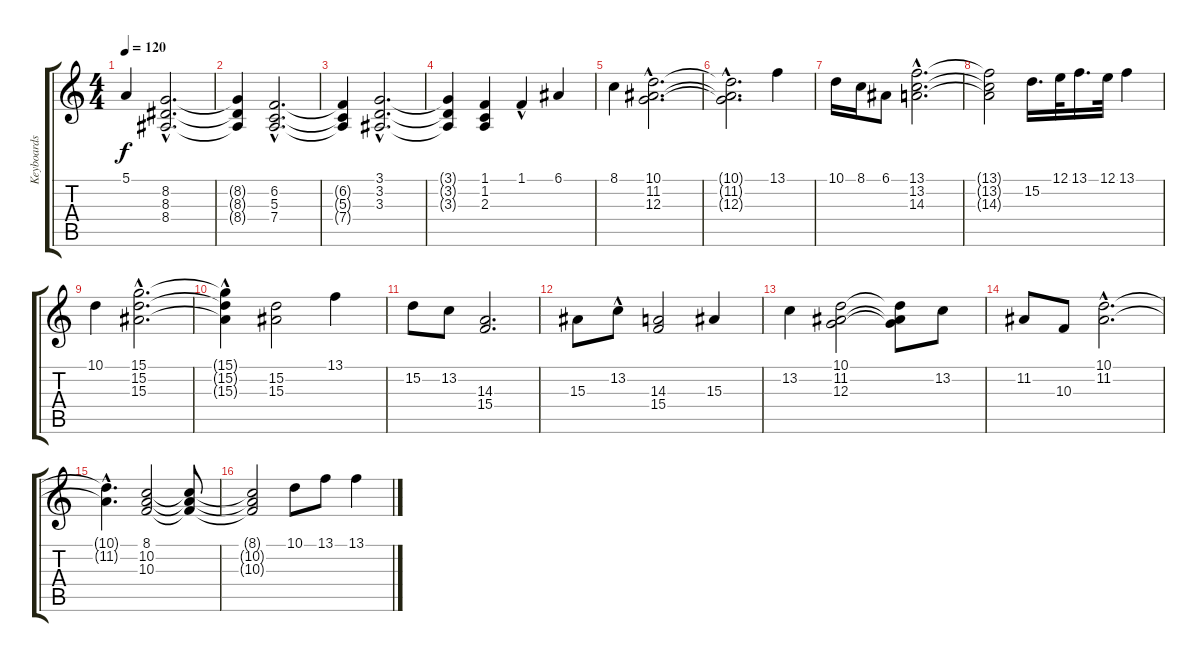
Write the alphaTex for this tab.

\track ("Keyboards" "Keyboards") {instrument pad5bowed}
\staff {score tabs}
\tuning (E4 B3 G3 D3 A2 E2) {hide}
\ts (4 4)
\tempo 120
\clef g2
\ks c
5.1.4{dy f} (8.2{hac} 8.3{hac} 8.4{hac}).2{d} |
(8.2{t} 8.3{t} 8.4{t}).4 (6.2{hac} 5.3{hac} 7.4{hac}).2{d} |
(6.2{t} 5.3{t} 7.4{t}).4 (3.1{hac} 3.2{hac} 3.3{hac}).2{d} |
(3.1{t} 3.2{t} 3.3{t}).4 (1.1 1.2 2.3).4 1.1{hac}.4 6.1.4 |
8.1.4 (10.1{hac} 11.2{hac} 12.3{hac}).2{d} |
(10.1{hac t} 11.2{hac t} 12.3{t}).2{d} 13.1.4 |
10.1.16 8.1.16 6.1.8 (13.1{hac} 13.2{hac} 14.3{hac}).2{d} |
(13.1{t} 13.2{t} 14.3{t}).2 15.2.16{d} 12.1.32 13.1.16{d} 12.1.32 13.1.4 |
10.1.4 (15.1{hac} 15.2{hac} 15.3{hac}).2{d} |
(15.1{hac t} 15.2{t} 15.3{t}).4 (15.2 15.3).2 13.1.4 |
15.2.8 13.2.8 (14.3 15.4).2{d} |
15.3.8 13.2{hac}.8 (14.3 15.4).2 15.3.4 |
13.2.4 (10.1 11.2 12.3).2 (10.1{t} 11.2{t} 12.3{t}).8 13.2.8 |
11.2.8 10.3.8 (10.1{hac} 11.2{hac}).2{d} |
(10.1{hac t} 11.2{hac t}).4{d} (8.1 10.2 10.3).2 (8.1{t} 10.2{t} 10.3{t}).8 |
(8.1{t} 10.2{t} 10.3{t}).2 10.1.8 13.1.8 13.1.4
